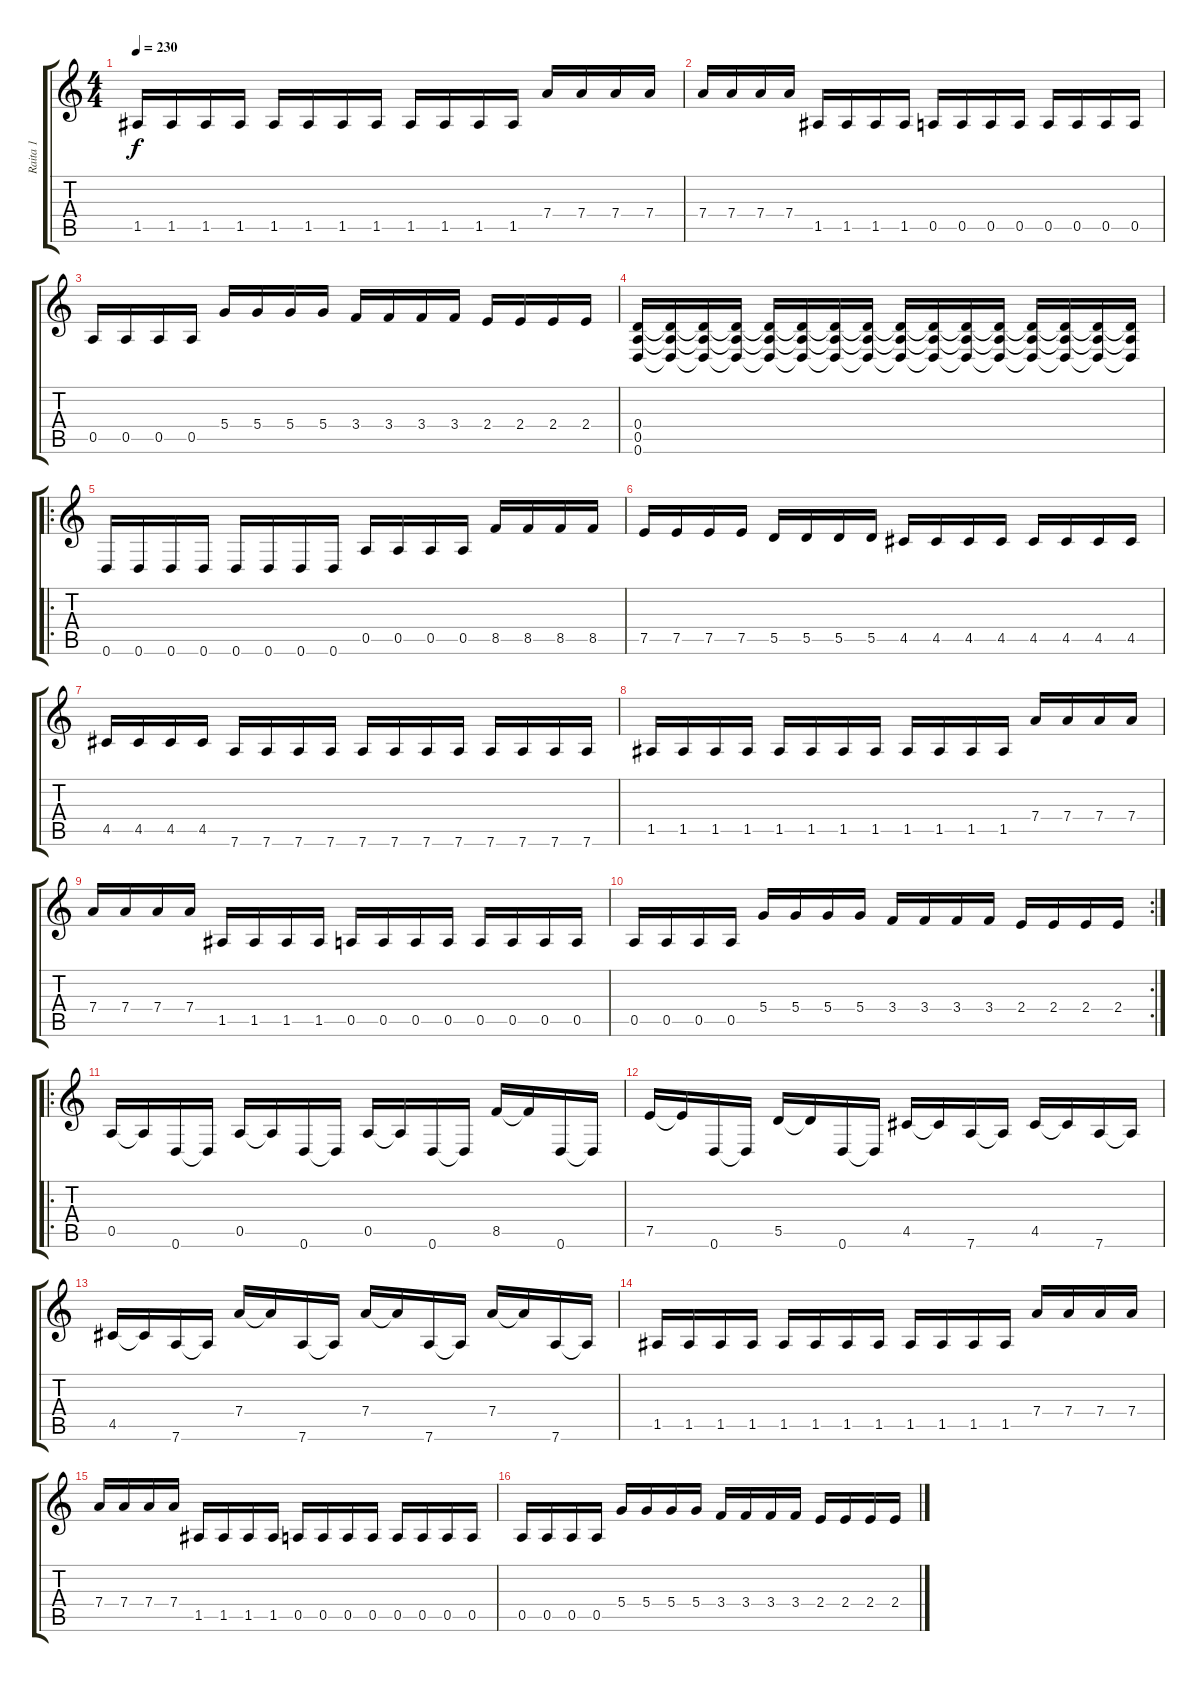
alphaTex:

\track ("Raita 1" "Raita 1") {instrument distortionguitar}
\staff {score tabs}
\tuning (E4 B3 G3 D3 A2 D2) {hide}
\ts (4 4)
\tempo 230
\clef g2
\ks c
1.5.16{dy f} 1.5.16 1.5.16 1.5.16 1.5.16 1.5.16 1.5.16 1.5.16 1.5.16 1.5.16 1.5.16 1.5.16 7.4.16 7.4.16 7.4.16 7.4.16 |
7.4.16 7.4.16 7.4.16 7.4.16 1.5.16 1.5.16 1.5.16 1.5.16 0.5.16 0.5.16 0.5.16 0.5.16 0.5.16 0.5.16 0.5.16 0.5.16 |
0.5.16 0.5.16 0.5.16 0.5.16 5.4.16 5.4.16 5.4.16 5.4.16 3.4.16 3.4.16 3.4.16 3.4.16 2.4.16 2.4.16 2.4.16 2.4.16 |
(0.4 0.5 0.6).16 (0.4{t} 0.5{t} 0.6{t}).16 (0.4{t} 0.5{t} 0.6{t}).16 (0.4{t} 0.5{t} 0.6{t}).16 (0.4{t} 0.5{t} 0.6{t}).16 (0.4{t} 0.5{t} 0.6{t}).16 (0.4{t} 0.5{t} 0.6{t}).16 (0.4{t} 0.5{t} 0.6{t}).16 (0.4{t} 0.5{t} 0.6{t}).16 (0.4{t} 0.5{t} 0.6{t}).16 (0.4{t} 0.5{t} 0.6{t}).16 (0.4{t} 0.5{t} 0.6{t}).16 (0.4{t} 0.5{t} 0.6{t}).16 (0.4{t} 0.5{t} 0.6{t}).16 (0.4{t} 0.5{t} 0.6{t}).16 (0.4{t} 0.5{t} 0.6{t}).16 |
\ro
0.6.16 0.6.16 0.6.16 0.6.16 0.6.16 0.6.16 0.6.16 0.6.16 0.5.16 0.5.16 0.5.16 0.5.16 8.5.16 8.5.16 8.5.16 8.5.16 |
7.5.16 7.5.16 7.5.16 7.5.16 5.5.16 5.5.16 5.5.16 5.5.16 4.5.16 4.5.16 4.5.16 4.5.16 4.5.16 4.5.16 4.5.16 4.5.16 |
4.5.16 4.5.16 4.5.16 4.5.16 7.6.16 7.6.16 7.6.16 7.6.16 7.6.16 7.6.16 7.6.16 7.6.16 7.6.16 7.6.16 7.6.16 7.6.16 |
1.5.16 1.5.16 1.5.16 1.5.16 1.5.16 1.5.16 1.5.16 1.5.16 1.5.16 1.5.16 1.5.16 1.5.16 7.4.16 7.4.16 7.4.16 7.4.16 |
7.4.16 7.4.16 7.4.16 7.4.16 1.5.16 1.5.16 1.5.16 1.5.16 0.5.16 0.5.16 0.5.16 0.5.16 0.5.16 0.5.16 0.5.16 0.5.16 |
\rc 2
0.5.16 0.5.16 0.5.16 0.5.16 5.4.16 5.4.16 5.4.16 5.4.16 3.4.16 3.4.16 3.4.16 3.4.16 2.4.16 2.4.16 2.4.16 2.4.16 |
\ro
0.5.16 0.5{t}.16 0.6.16 0.6{t}.16 0.5.16 0.5{t}.16 0.6.16 0.6{t}.16 0.5.16 0.5{t}.16 0.6.16 0.6{t}.16 8.5.16 8.5{t}.16 0.6.16 0.6{t}.16 |
7.5.16 7.5{t}.16 0.6.16 0.6{t}.16 5.5.16 5.5{t}.16 0.6.16 0.6{t}.16 4.5.16 4.5{t}.16 7.6.16 7.6{t}.16 4.5.16 4.5{t}.16 7.6.16 7.6{t}.16 |
4.5.16 4.5{t}.16 7.6.16 7.6{t}.16 7.4.16 7.4{t}.16 7.6.16 7.6{t}.16 7.4.16 7.4{t}.16 7.6.16 7.6{t}.16 7.4.16 7.4{t}.16 7.6.16 7.6{t}.16 |
1.5.16 1.5.16 1.5.16 1.5.16 1.5.16 1.5.16 1.5.16 1.5.16 1.5.16 1.5.16 1.5.16 1.5.16 7.4.16 7.4.16 7.4.16 7.4.16 |
7.4.16 7.4.16 7.4.16 7.4.16 1.5.16 1.5.16 1.5.16 1.5.16 0.5.16 0.5.16 0.5.16 0.5.16 0.5.16 0.5.16 0.5.16 0.5.16 |
0.5.16 0.5.16 0.5.16 0.5.16 5.4.16 5.4.16 5.4.16 5.4.16 3.4.16 3.4.16 3.4.16 3.4.16 2.4.16 2.4.16 2.4.16 2.4.16
